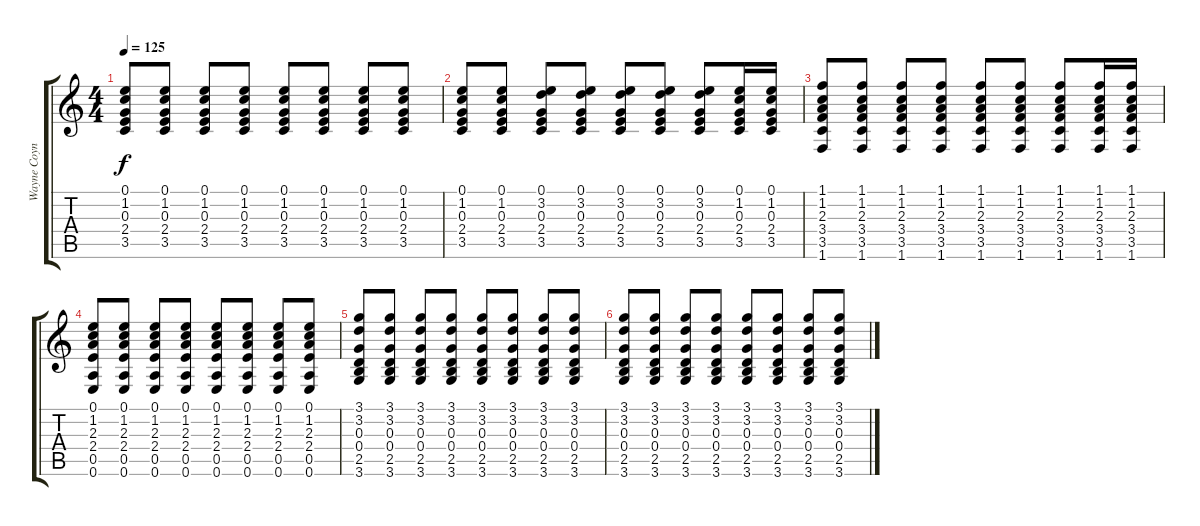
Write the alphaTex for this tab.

\track ("Wayne Coyne (Guitar Right)" "Wayne Coyn") {instrument acousticguitarsteel}
\staff {score tabs}
\tuning (E4 B3 G3 D3 A2 E2) {hide}
\ts (4 4)
\tempo 125
\clef g2
\ks c
(0.1 1.2 0.3 2.4 3.5).8{dy f} (0.1 1.2 0.3 2.4 3.5).8 (0.1 1.2 0.3 2.4 3.5).8 (0.1 1.2 0.3 2.4 3.5).8 (0.1 1.2 0.3 2.4 3.5).8 (0.1 1.2 0.3 2.4 3.5).8 (0.1 1.2 0.3 2.4 3.5).8 (0.1 1.2 0.3 2.4 3.5).8 |
(0.1 1.2 0.3 2.4 3.5).8 (0.1 1.2 0.3 2.4 3.5).8 (0.1 3.2 0.3 2.4 3.5).8 (0.1 3.2 0.3 2.4 3.5).8 (0.1 3.2 0.3 2.4 3.5).8 (0.1 3.2 0.3 2.4 3.5).8 (0.1 3.2 0.3 2.4 3.5).8 (0.1 1.2 0.3 2.4 3.5).16 (0.1 1.2 0.3 2.4 3.5).16 |
(1.1 1.2 2.3 3.4 3.5 1.6).8 (1.1 1.2 2.3 3.4 3.5 1.6).8 (1.1 1.2 2.3 3.4 3.5 1.6).8 (1.1 1.2 2.3 3.4 3.5 1.6).8 (1.1 1.2 2.3 3.4 3.5 1.6).8 (1.1 1.2 2.3 3.4 3.5 1.6).8 (1.1 1.2 2.3 3.4 3.5 1.6).8 (1.1 1.2 2.3 3.4 3.5 1.6).16 (1.1 1.2 2.3 3.4 3.5 1.6).16 |
(0.1 1.2 2.3 2.4 0.5 0.6).8 (0.1 1.2 2.3 2.4 0.5 0.6).8 (0.1 1.2 2.3 2.4 0.5 0.6).8 (0.1 1.2 2.3 2.4 0.5 0.6).8 (0.1 1.2 2.3 2.4 0.5 0.6).8 (0.1 1.2 2.3 2.4 0.5 0.6).8 (0.1 1.2 2.3 2.4 0.5 0.6).8 (0.1 1.2 2.3 2.4 0.5 0.6).8 |
(3.1 3.2 0.3 0.4 2.5 3.6).8 (3.1 3.2 0.3 0.4 2.5 3.6).8 (3.1 3.2 0.3 0.4 2.5 3.6).8 (3.1 3.2 0.3 0.4 2.5 3.6).8 (3.1 3.2 0.3 0.4 2.5 3.6).8 (3.1 3.2 0.3 0.4 2.5 3.6).8 (3.1 3.2 0.3 0.4 2.5 3.6).8 (3.1 3.2 0.3 0.4 2.5 3.6).8 |
(3.1 3.2 0.3 0.4 2.5 3.6).8 (3.1 3.2 0.3 0.4 2.5 3.6).8 (3.1 3.2 0.3 0.4 2.5 3.6).8 (3.1 3.2 0.3 0.4 2.5 3.6).8 (3.1 3.2 0.3 0.4 2.5 3.6).8 (3.1 3.2 0.3 0.4 2.5 3.6).8 (3.1 3.2 0.3 0.4 2.5 3.6).8 (3.1 3.2 0.3 0.4 2.5 3.6).8
